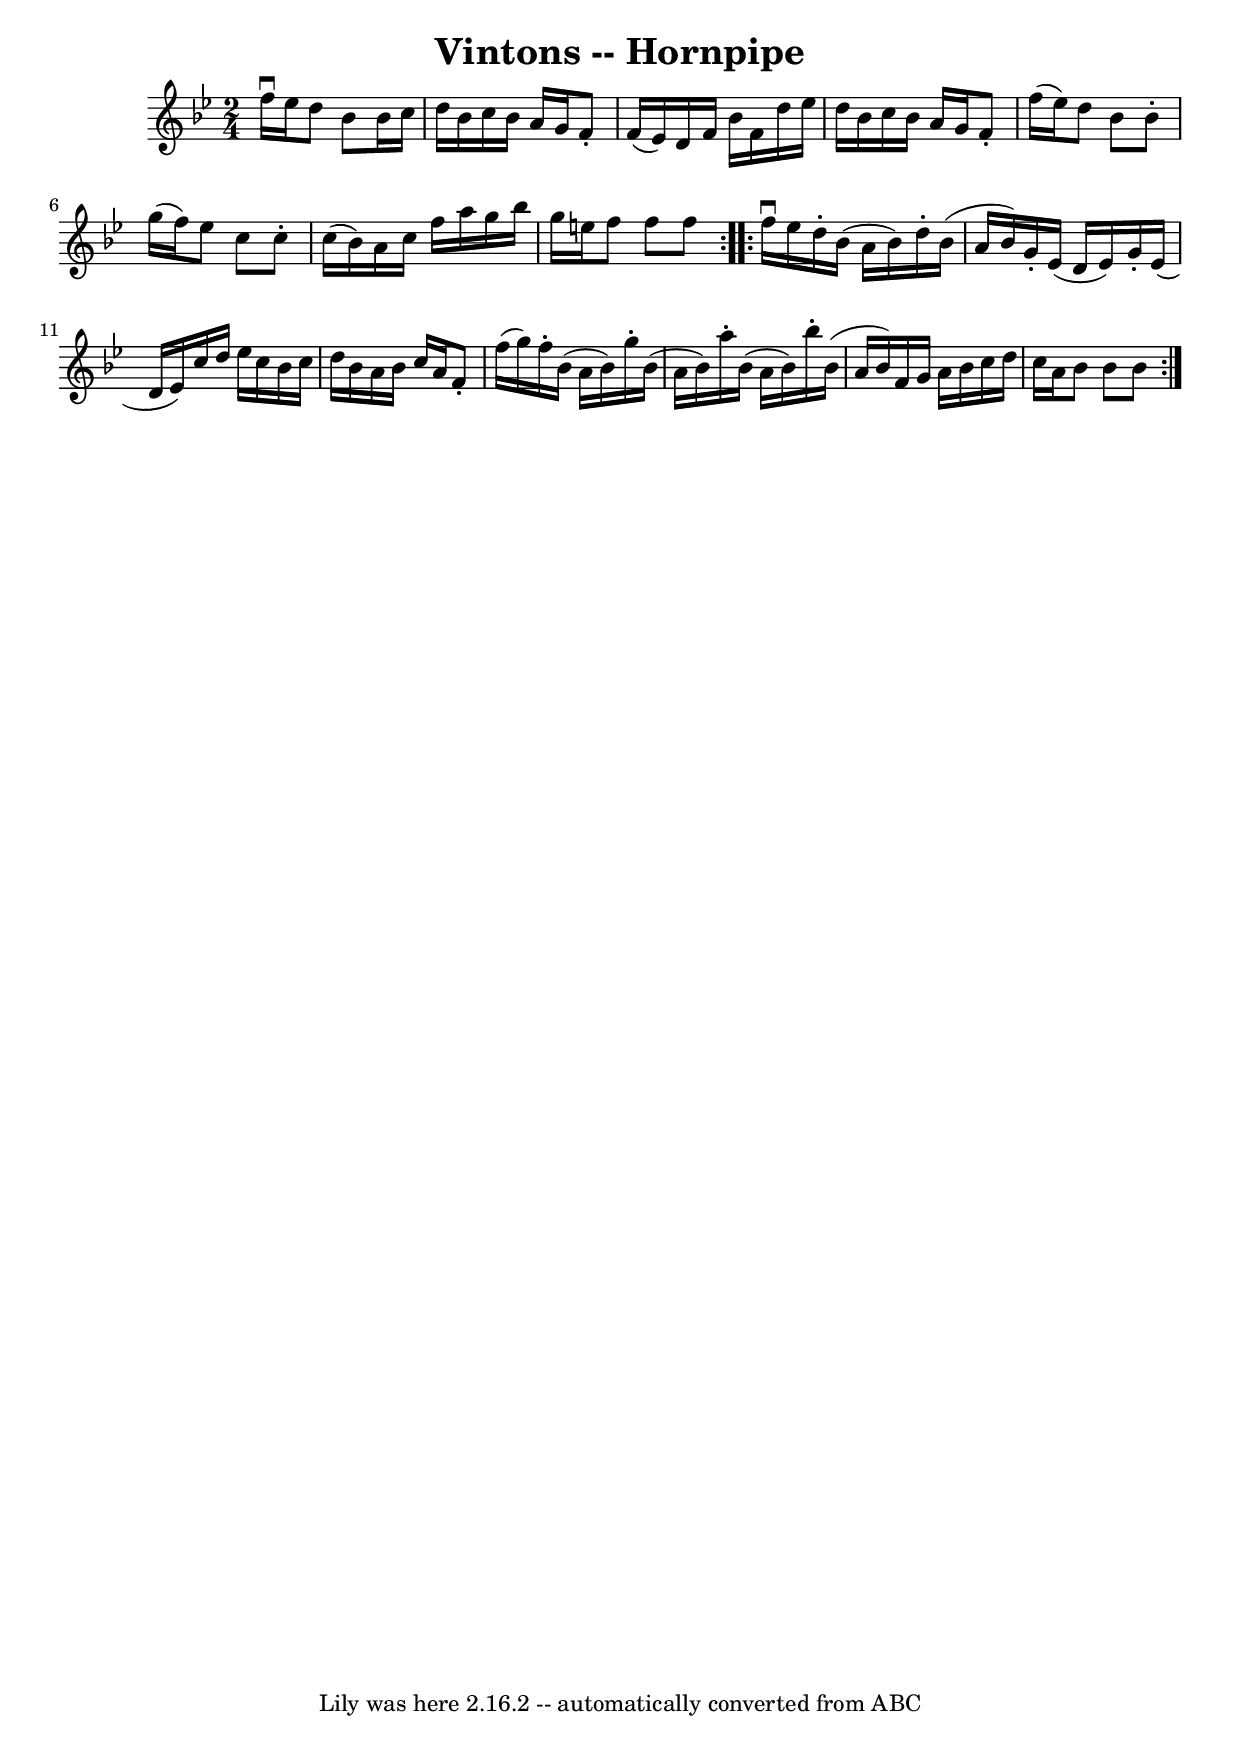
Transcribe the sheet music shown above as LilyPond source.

\version "2.7.40"
\include "Mammoth.ily"
\header {
	%% book = "Cole's 1000 Fiddle Tunes"
	crossRefNumber = "1"
	footnotes = ""
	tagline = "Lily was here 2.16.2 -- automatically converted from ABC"
	title = "Vintons -- Hornpipe"
}
voicedefault =  {


\repeat volta 2 {
\time 2/4 
\key bes \major f''16^\downbow ees''16  |
 d''8 bes'8 
 bes'16 c''16 d''16 bes'16  |
 c''16 bes'16 a'16    
g'16 f'8 -. f'16 (ees'16) |
 d'16 f'16 bes'16 f'16  
 d''16 ees''16 d''16 bes'16  |
 c''16 bes'16 a'16    
g'16 f'8 -. f''16 (ees''16) |
 d''8 bes'8 bes'8 -.   
g''16 (f''16) |
 ees''8 c''8 c''8 -. c''16 (bes'16) 
|
 a'16 c''16 f''16 a''16 g''16 bes''16 g''16    
e''16  |
 f''8 f''8 f''8  }     \repeat volta 2 { f''16 
^\downbow ees''16  |
 d''16 -. bes'16 (a'16 bes'16)   
d''16 -. bes'16 (a'16 bes'16) |
 g'16 -. ees'16 (d'16   
 ees'16) g'16 -. ees'16 (d'16 ees'16) |
 c''16 d''16 
 ees''16 c''16 bes'16 c''16 d''16 bes'16  |
 a'16    
bes'16 c''16 a'16 f'8 -. f''16 (g''16) |
 f''16 -.   
bes'16 (a'16 bes'16) g''16 -. bes'16 (a'16 bes'16) 
|
 a''16 -. bes'16 (a'16 bes'16) bes''16 -. bes'16 (
a'16 bes'16) |
 f'16 g'16 a'16 bes'16 c''16 d''16  
 c''16 a'16  |
 bes'8 bes'8 bes'8  }   
}

\score{
    <<

	\context Staff="default"
	{
	    \voicedefault 
	}

    >>
	\layout {
	}
	\midi {}
}
